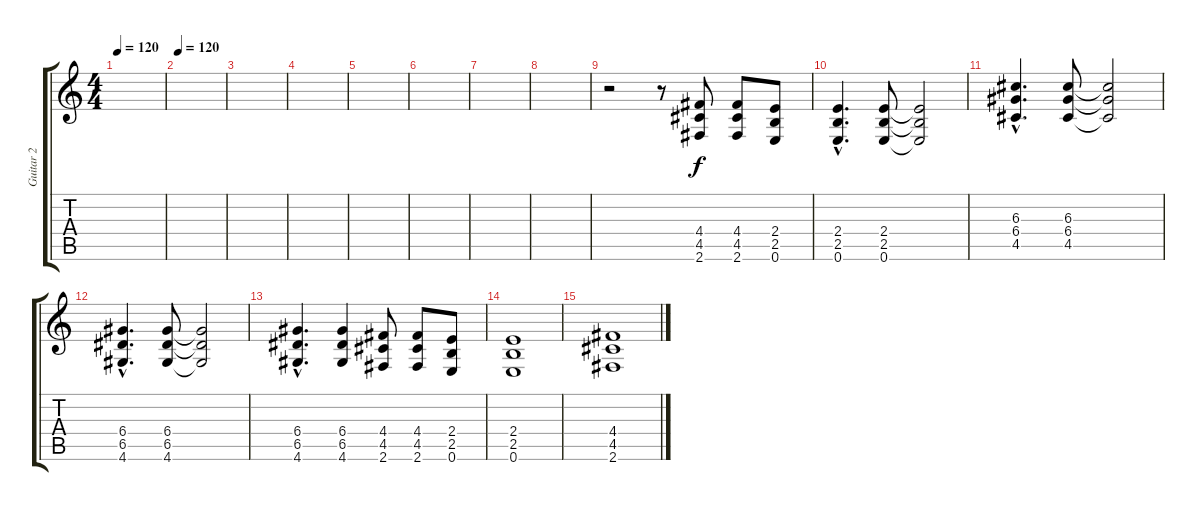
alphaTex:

\track ("Guitar 2" "Guitar 2") {instrument overdrivenguitar}
\staff {score tabs}
\tuning (E4 B3 G3 D3 A2 E2) {hide}
\ts (4 4)
\tempo 120
\clef g2
\ks c
|
\tempo 120
|
|
|
|
|
|
|
r.2 r.8 (4.4 4.5 2.6).8 (4.4 4.5 2.6).8 (2.4 2.5 0.6).8 |
(2.4{hac} 2.5{hac} 0.6{hac}).4{d} (2.4 2.5 0.6).8 (2.4{t} 2.5{t} 0.6{t}).2 |
(6.3{hac} 6.4{hac} 4.5{hac}).4{d} (6.3 6.4 4.5).8 (6.3{t} 6.4{t} 4.5{t}).2 |
(6.4{hac} 6.5{hac} 4.6{hac}).4{d} (6.4 6.5 4.6).8 (6.4{t} 6.5{t} 4.6{t}).2 |
(6.4{hac} 6.5{hac} 4.6{hac}).4{d} (6.4 6.5 4.6).4 (4.4 4.5 2.6).8 (4.4 4.5 2.6).8 (2.4 2.5 0.6).8 |
(2.4 2.5 0.6).1 |
(4.4 4.5 2.6).1
